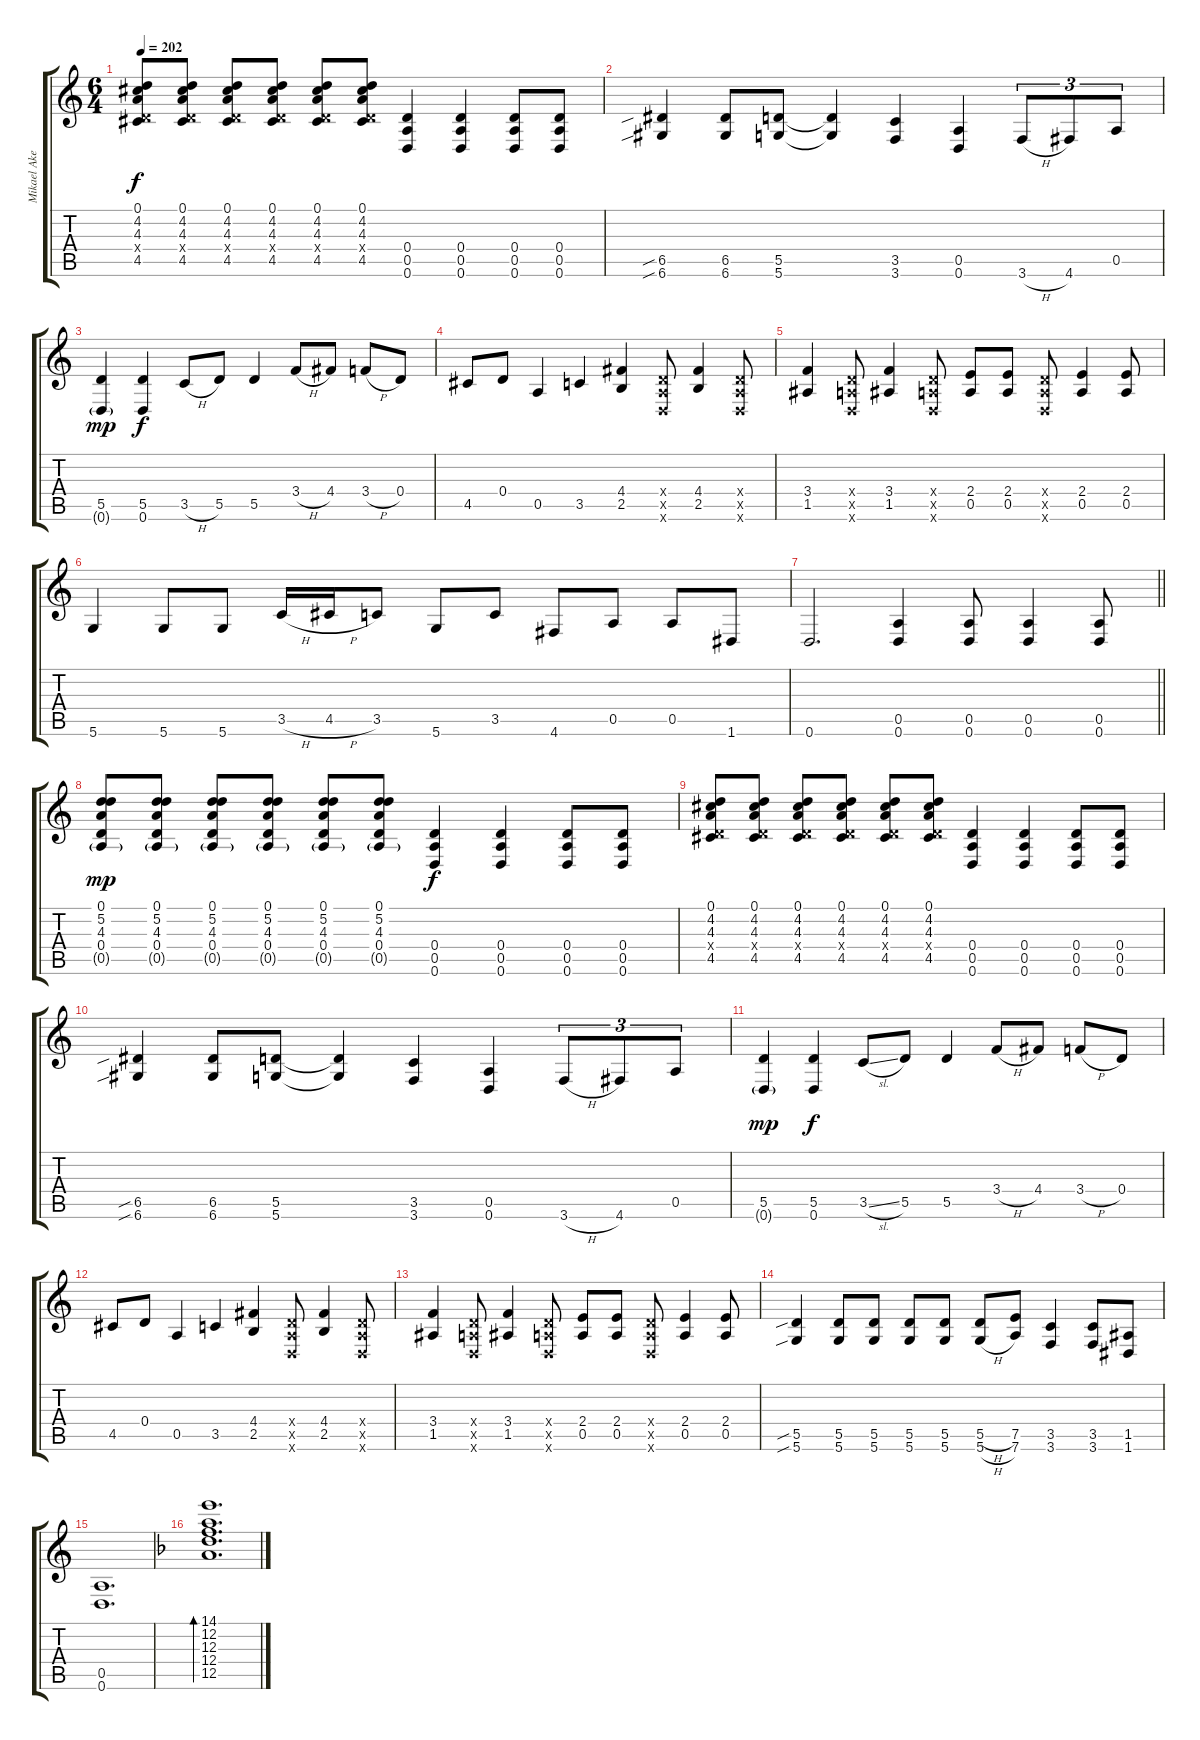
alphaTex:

\track ("Mikael Akerfeldt" "Mikael Ake") {mute instrument distortionguitar}
\staff {score tabs}
\tuning (D4 A3 F3 D3 A2 D2) {hide}
\ts (6 4)
\tempo 202
\clef g2
\ks c
(0.1 4.2 4.3 0.4{x} 4.5).8{dy f} (0.1 4.2 4.3 0.4{x} 4.5).8 (0.1 4.2 4.3 0.4{x} 4.5).8 (0.1 4.2 4.3 0.4{x} 4.5).8 (0.1 4.2 4.3 0.4{x} 4.5).8 (0.1 4.2 4.3 0.4{x} 4.5).8 (0.4 0.5 0.6).4 (0.4 0.5 0.6).4 (0.4 0.5 0.6).8 (0.4 0.5 0.6).8 |
(6.5{sib} 6.6{sib}).4 (6.5 6.6).8 (5.5 5.6).8 (5.5{t} 5.6{t}).4 (3.5 3.6).4 (0.5 0.6).4 3.6{h}.8{tu (3 2)} 4.6.8{tu (3 2)} 0.5.8{tu (3 2)} |
(5.5 0.6{g}).4{dy mp} (5.5 0.6).4{dy f} 3.5{h}.8 5.5.8 5.5.4 3.4{h}.8 4.4.8 3.4{h}.8 0.4.8 |
4.5.8 0.4.8 0.5.4 3.5.4 (4.4 2.5).4 (0.4{x} 0.5{x} 0.6{x}).8 (4.4 2.5).4 (0.4{x} 0.5{x} 0.6{x}).8 |
(3.4 1.5).4 (0.4{x} 0.5{x} 0.6{x}).8 (3.4 1.5).4 (0.4{x} 0.5{x} 0.6{x}).8 (2.4 0.5).8 (2.4 0.5).8 (0.4{x} 0.5{x} 0.6{x}).8 (2.4 0.5).4 (2.4 0.5).8 |
5.6.4 5.6.8 5.6.8 3.5{h}.16 4.5{h}.16 3.5.8 5.6.8 3.5.8 4.6.8 0.5.8 0.5.8 1.6.8 |
\barLineRight lightlight
0.6.2{d} (0.5 0.6).4 (0.5 0.6).8 (0.5 0.6).4 (0.5 0.6).8 |
(0.1 5.2 4.3 0.4 0.5{g}).8{dy mp} (0.1 5.2 4.3 0.4 0.5{g}).8 (0.1 5.2 4.3 0.4 0.5{g}).8 (0.1 5.2 4.3 0.4 0.5{g}).8 (0.1 5.2 4.3 0.4 0.5{g}).8 (0.1 5.2 4.3 0.4 0.5{g}).8 (0.4 0.5 0.6).4{dy f} (0.4 0.5 0.6).4 (0.4 0.5 0.6).8 (0.4 0.5 0.6).8 |
(0.1 4.2 4.3 0.4{x} 4.5).8 (0.1 4.2 4.3 0.4{x} 4.5).8 (0.1 4.2 4.3 0.4{x} 4.5).8 (0.1 4.2 4.3 0.4{x} 4.5).8 (0.1 4.2 4.3 0.4{x} 4.5).8 (0.1 4.2 4.3 0.4{x} 4.5).8 (0.4 0.5 0.6).4 (0.4 0.5 0.6).4 (0.4 0.5 0.6).8 (0.4 0.5 0.6).8 |
(6.5{sib} 6.6{sib}).4 (6.5 6.6).8 (5.5 5.6).8 (5.5{t} 5.6{t}).4 (3.5 3.6).4 (0.5 0.6).4 3.6{h}.8{tu (3 2)} 4.6.8{tu (3 2)} 0.5.8{tu (3 2)} |
(5.5 0.6{g}).4{dy mp} (5.5 0.6).4{dy f} 3.5{sl}.8 5.5.8 5.5.4 3.4{h}.8 4.4.8 3.4{h}.8 0.4.8 |
4.5.8 0.4.8 0.5.4 3.5.4 (4.4 2.5).4 (0.4{x} 0.5{x} 0.6{x}).8 (4.4 2.5).4 (0.4{x} 0.5{x} 0.6{x}).8 |
(3.4 1.5).4 (0.4{x} 0.5{x} 0.6{x}).8 (3.4 1.5).4 (0.4{x} 0.5{x} 0.6{x}).8 (2.4 0.5).8 (2.4 0.5).8 (0.4{x} 0.5{x} 0.6{x}).8 (2.4 0.5).4 (2.4 0.5).8 |
(5.5{sib} 5.6{sib}).4 (5.5 5.6).8 (5.5 5.6).8 (5.5 5.6).8 (5.5 5.6).8 (5.5{h} 5.6{h}).8 (7.5 7.6).8 (3.5 3.6).4 (3.5 3.6).8 (1.5 1.6).8 |
(0.5 0.6).1{d} |
\ks f
(14.1 12.2 12.3 12.4 12.5).1{d bd 240 instrument acousticguitarsteel}
